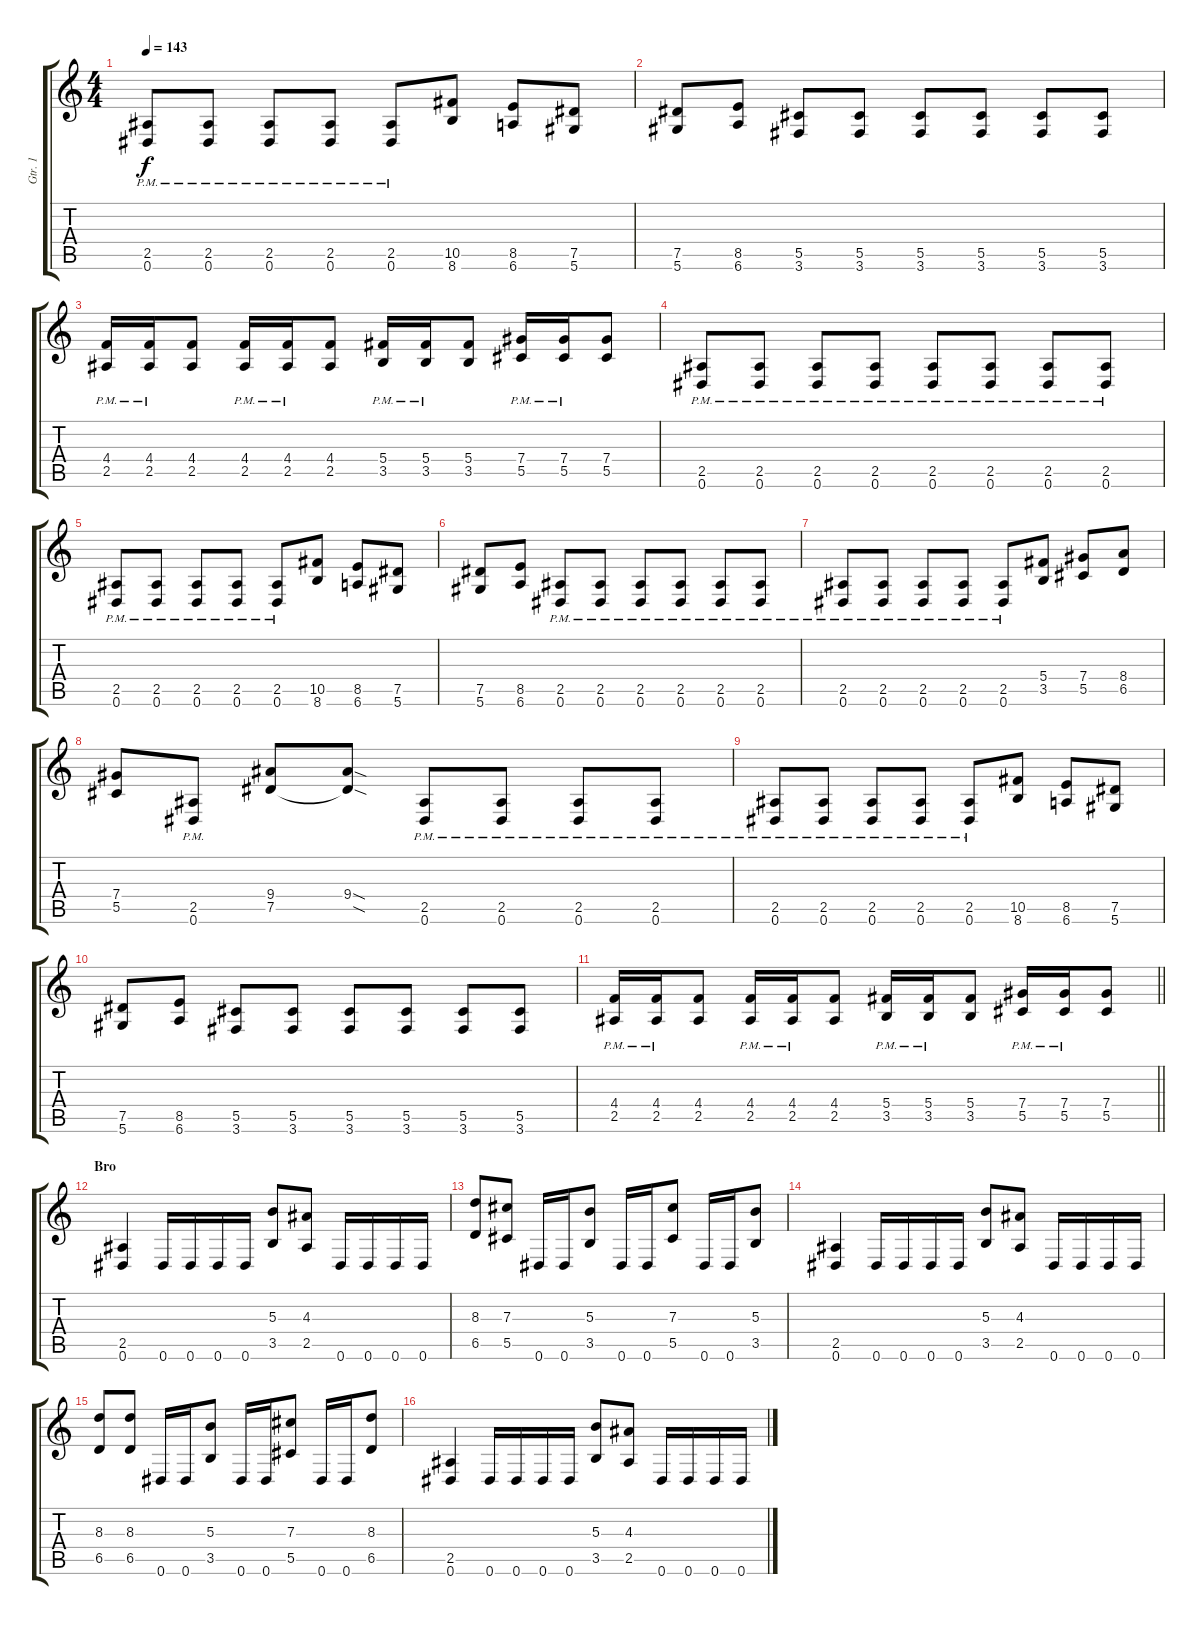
\track ("Gtr. 1" "Gtr. 1") {instrument distortionguitar}
\staff {score tabs}
\tuning (Eb4 Bb3 Gb3 Db3 Ab2 Eb2) {hide}
\ts (4 4)
\tempo 143
\clef g2
\ks c
(2.5{pm} 0.6).8{dy f} (2.5{pm} 0.6).8 (2.5{pm} 0.6).8 (2.5{pm} 0.6).8 (2.5{pm} 0.6).8 (10.5 8.6).8 (8.5 6.6).8 (7.5 5.6).8 |
(7.5 5.6).8 (8.5 6.6).8 (5.5 3.6).8 (5.5 3.6).8 (5.5 3.6).8 (5.5 3.6).8 (5.5 3.6).8 (5.5 3.6).8 |
(4.4 2.5{pm}).16 (4.4 2.5{pm}).16 (4.4 2.5).8 (4.4 2.5{pm}).16 (4.4 2.5{pm}).16 (4.4 2.5).8 (5.4 3.5{pm}).16 (5.4 3.5{pm}).16 (5.4 3.5).8 (7.4 5.5{pm}).16 (7.4 5.5{pm}).16 (7.4 5.5).8 |
(2.5{pm} 0.6).8 (2.5{pm} 0.6).8 (2.5{pm} 0.6).8 (2.5{pm} 0.6).8 (2.5{pm} 0.6).8 (2.5{pm} 0.6).8 (2.5{pm} 0.6).8 (2.5{pm} 0.6).8 |
(2.5{pm} 0.6).8 (2.5{pm} 0.6).8 (2.5{pm} 0.6).8 (2.5{pm} 0.6).8 (2.5{pm} 0.6).8 (10.5 8.6).8 (8.5 6.6).8 (7.5 5.6).8 |
(7.5 5.6).8 (8.5 6.6).8 (2.5{pm} 0.6).8 (2.5{pm} 0.6).8 (2.5{pm} 0.6).8 (2.5{pm} 0.6).8 (2.5{pm} 0.6).8 (2.5{pm} 0.6).8 |
(2.5{pm} 0.6).8 (2.5{pm} 0.6).8 (2.5{pm} 0.6).8 (2.5{pm} 0.6).8 (2.5{pm} 0.6).8 (5.4 3.5).8 (7.4 5.5).8 (8.4 6.5).8 |
(7.4 5.5).8 (2.5{pm} 0.6).8 (9.4 7.5).8 (9.4{sod} 7.5{sod t}).8 (2.5{pm} 0.6).8 (2.5{pm} 0.6).8 (2.5{pm} 0.6).8 (2.5{pm} 0.6).8 |
(2.5{pm} 0.6).8 (2.5{pm} 0.6).8 (2.5{pm} 0.6).8 (2.5{pm} 0.6).8 (2.5{pm} 0.6).8 (10.5 8.6).8 (8.5 6.6).8 (7.5 5.6).8 |
(7.5 5.6).8 (8.5 6.6).8 (5.5 3.6).8 (5.5 3.6).8 (5.5 3.6).8 (5.5 3.6).8 (5.5 3.6).8 (5.5 3.6).8 |
\barLineRight lightlight
(4.4 2.5{pm}).16 (4.4 2.5{pm}).16 (4.4 2.5).8 (4.4 2.5{pm}).16 (4.4 2.5{pm}).16 (4.4 2.5).8 (5.4 3.5{pm}).16 (5.4 3.5{pm}).16 (5.4 3.5).8 (7.4 5.5{pm}).16 (7.4 5.5{pm}).16 (7.4 5.5).8 |
\section ("" "Bro")
(2.5 0.6).4 0.6.16 0.6.16 0.6.16 0.6.16 (5.3 3.5).8 (4.3 2.5).8 0.6.16 0.6.16 0.6.16 0.6.16 |
(8.3 6.5).8 (7.3 5.5).8 0.6.16 0.6.16 (5.3 3.5).8 0.6.16 0.6.16 (7.3 5.5).8 0.6.16 0.6.16 (5.3 3.5).8 |
(2.5 0.6).4 0.6.16 0.6.16 0.6.16 0.6.16 (5.3 3.5).8 (4.3 2.5).8 0.6.16 0.6.16 0.6.16 0.6.16 |
(8.3 6.5).8 (8.3 6.5).8 0.6.16 0.6.16 (5.3 3.5).8 0.6.16 0.6.16 (7.3 5.5).8 0.6.16 0.6.16 (8.3 6.5).8 |
(2.5 0.6).4 0.6.16 0.6.16 0.6.16 0.6.16 (5.3 3.5).8 (4.3 2.5).8 0.6.16 0.6.16 0.6.16 0.6.16
